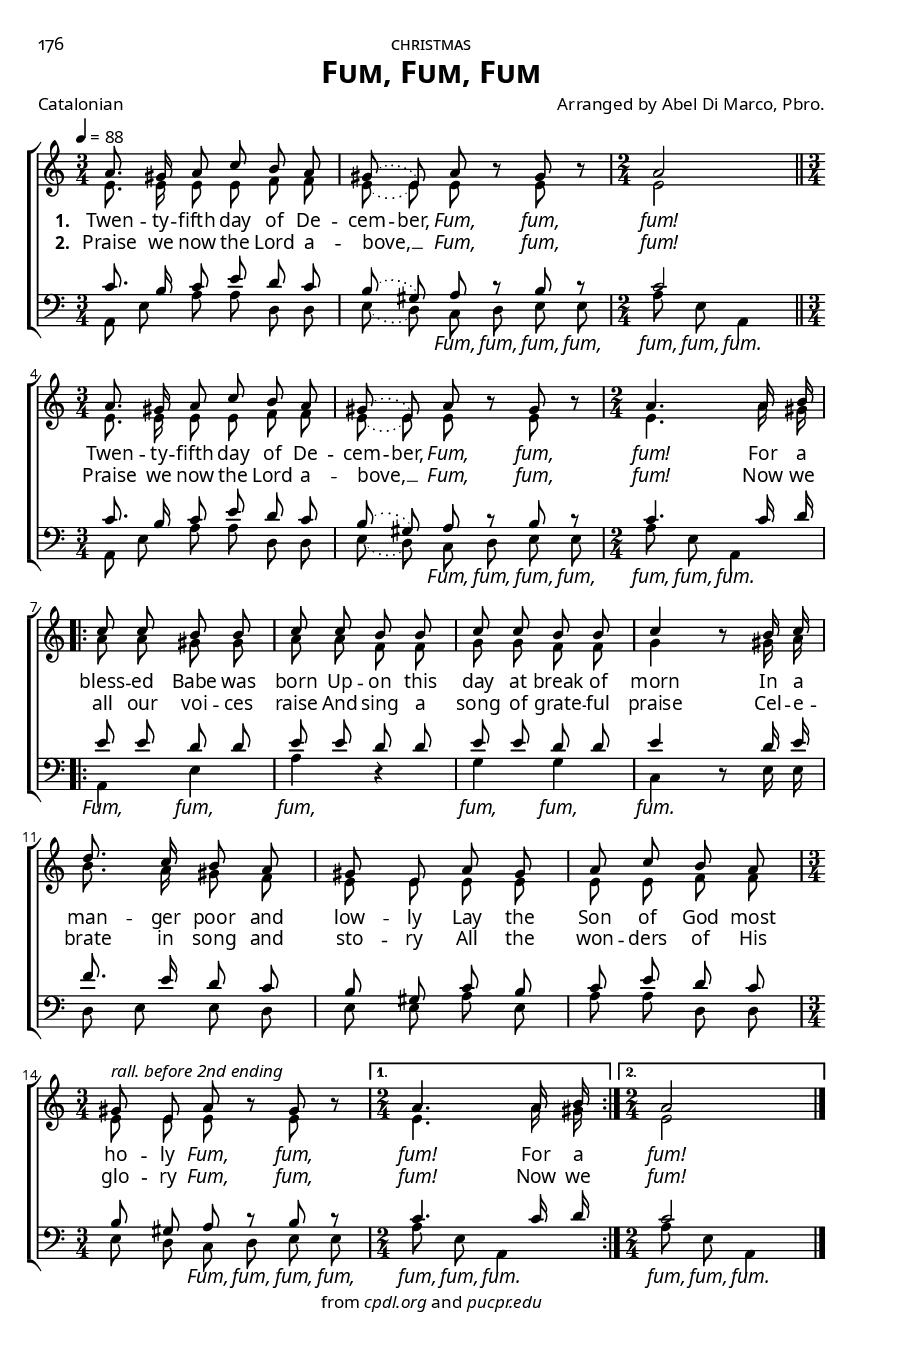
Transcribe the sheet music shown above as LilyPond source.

\version "2.14.2"
\include "util.ly"
\header {
  title = \markup{\override #'(font-name . "Garamond Premier Pro Semibold"){ \abs-fontsize #15 \smallCapsOldStyle"Fum, Fum, Fum"}}
  poet = \markup\oldStyleNum"Catalonian"
  composer = \markup\oldStyleNum"Arranged by Abel Di Marco, Pbro."
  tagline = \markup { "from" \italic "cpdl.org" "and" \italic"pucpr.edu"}
}
\paper {
  %print-all-headers = ##f
  paper-height = 9\in
  paper-width = 6\in
  indent = 0\in
  %system-system-spacing = #'((basic-distance . 10) (padding . 0))
  system-system-spacing =
    #'((basic-distance . 0)
       (minimum-distance . 0)
       (padding . -5)
       (stretchability . 100))
  ragged-last-bottom = ##f
  ragged-bottom = ##f
  two-sided = ##t
  inner-margin = 0.5\in
  outer-margin = 0.25\in
  top-margin = 0.25\in
  bottom-margin = 0.25\in
  first-page-number = #176
  print-first-page-number = ##t
  headerLine = \markup{\override #'(font-name . "Garamond Premier Pro") \smallCapsOldStyle"christmas"}
  oddHeaderMarkup = \markup\fill-line{
     \override #'(font-name . "Garamond Premier Pro")\abs-fontsize #8.5
     \combine 
        \fill-line{"" \on-the-fly #print-page-number-check-first
        \oldStylePageNum""
        }
        \fill-line{\headerLine}
  }
  evenHeaderMarkup = \markup {
     \override #'(font-name . "Garamond Premier Pro")\abs-fontsize #8.5
     \combine
        \on-the-fly #print-page-number-check-first
        \oldStylePageNum""
        \fill-line{\headerLine}
  }
}
#(set-global-staff-size 15) \paper{ #(define fonts (make-pango-font-tree "GoudyOlSt BT" "Garamond Premier Pro" "Garamond Premier Pro" (/ 15 20))) }
global = {
  \key c \major
  \time 3/4
  \autoBeamOff
  \override DynamicLineSpanner #'staff-padding = #0.0
  \override DynamicLineSpanner #'Y-extent = #'(-1 . 1)
}

sopMusic = \relative c' {
  \slurDotted
  \tempo 4 = 88
  a'8. gis16 a8 c b a |
  gis( e) a b8\rest gis b\rest
  \time 2/4 a2 \bar "||" \break
  
  \time 3/4 a8. gis16 a8 c b a |
  gis( e) a b8\rest gis b\rest
  \time 2/4 a4. a16 b | \break
  \repeat volta 2 {
    c8 c b b |
    
    c c b b |
    c c b b |
    c4 b8\rest b16 c |
    d8. c16 b8 a |
    gis e a gis |
    
    %page2
    a8 c b a |
    \time 3/4 gis8^\markup\italic"rall. before 2nd ending" e a b\rest gis b\rest |
  }
  \alternative {
    {
      \time 2/4 a4. a16 b
    }
    {
      \time 2/4 a2 \bar "|."
    }
  }
}
sopWords = \lyricmode {
  
}

altoMusic = \relative c' {
  \slurDotted
  e8. e16 e8 e f f |
  e( e) e s e s |
  e2 |
  
  e8. e16 e8 e f f |
  e( e) e s e s |
  e4. a16 gis |
  a8 a gis gis |
  
  a a f f |
  g g f f |
  g4 s8 gis16 a |
  b8. a16 gis8 f |
  e e e e |
  
  %page2
  e e f f |
  e e e s e s |
  e4. a16 gis |
  
  e2 \bar "|."
}
altoWords = \lyricmode {
  \dropLyricsV
  \set ignoreMelismata = ##t
  \set stanza = #"1. "
  Twen -- ty -- fifth day of De -- cem -- ber,
  \markup\italic Fum, \markup\italic fum, \markup\italic fum!
  Twen -- ty -- fifth day of De -- cem -- ber,
  \markup\italic Fum, \markup\italic fum, \markup\italic fum!
  
  For a bless -- ed Babe was born
  Up -- on this day at break of morn
  In a man -- ger poor and low -- ly
  Lay the Son of God most ho -- ly
  \markup\italic Fum, \markup\italic fum, \markup\italic fum!
  
  For a
  \markup\italic fum!
  
}
altoWordsII = \lyricmode {
  \dropLyricsV
  \set ignoreMelismata = ##t
%\markup\italic
  \set stanza = #"2. "
  Praise we now the Lord a -- bove, __ _
  \markup\italic Fum, \markup\italic fum, \markup\italic fum!
  Praise we now the Lord a -- bove, __ _
  \markup\italic Fum, \markup\italic fum, \markup\italic fum!
  Now we all our voi -- ces raise
  And sing a song of grate -- ful praise
  Cel -- e -- brate in song and sto -- ry
  All the won -- ders of His glo -- ry
  \markup\italic Fum, \markup\italic fum, \markup\italic fum!
  
  Now we
  \markup\italic fum!
}
altoWordsIII = \lyricmode {
  \set stanza = #"3. "
  \set ignoreMelismata = ##t
}
altoWordsIV = \lyricmode {
  \set stanza = #"4. "
  \set ignoreMelismata = ##t
}
altoWordsV = \lyricmode {
  \set stanza = #"5. "
  \set ignoreMelismata = ##t
}
altoWordsVI = \lyricmode {
  \set stanza = #"6. "
  \set ignoreMelismata = ##t
}
tenorMusic = \relative c' {
  \slurDotted
  c8. b16 c8 e d c |
  b( gis) a r b r |
  c2 |
  
  c8. b16 c8 e d c |
  b( gis) a r b r |
  c4. c16 d |
  e8 e d d |
  
  e e d d |
  e e d d |
  e4 s8 d16 e |
  f8. e16 d8 c |
  b gis c b |
  
  %page2
  c8 e d c |
  b gis a r b r |
  c4. c16 d |
  
  c2 \bar "|."
}
tenorWords = \lyricmode {

}

bassMusic = \relative c {
  \slurDotted
  a8 e' a a d, d |
  e( d) c d e e |
  a e a,4 |
  
  a8 e' a a d, d |
  e( d) c d e e |
  a e a,4 |
  a e' |
  
  a d,\rest |
  g g c, d8\rest e16 e |
  d8 e e d |
  e e a e |
  
  %page2
  a8 a d, d |
  e d c d e e |
  a e a,4 |
  
  a'8 e a,4 \bar "|."
}
bassWords = \lyricmode {
  \repeat unfold 7 \skip1
  \markup\italic Fum, \markup\italic fum, \markup\italic fum, \markup\italic fum, 
  \markup\italic fum, \markup\italic fum, \markup\italic fum.
  
  \repeat unfold 7 \skip1
  \markup\italic Fum, \markup\italic fum, \markup\italic fum, \markup\italic fum, 
  \markup\italic fum, \markup\italic fum, \markup\italic fum.
  
  \markup\italic Fum, \markup\italic fum, \markup\italic fum,
  \markup\italic fum, \markup\italic fum, \markup\italic fum.
  
  \repeat unfold 16 \skip1
  \markup\italic Fum, \markup\italic fum, \markup\italic fum, \markup\italic fum, 
  \markup\italic fum, \markup\italic fum, \markup\italic fum.
  
  
  \markup\italic fum, \markup\italic fum, \markup\italic fum.
  
}

pianoRH = \relative c' {
  
}
pianoLH = \relative c' {
  
}

\score {
  <<
   \new ChoirStaff <<
    \new Staff = women <<
      \new Voice = "sopranos" { \voiceOne << \global \sopMusic >> }
      \new Voice = "altos" { \voiceTwo << \global \altoMusic >> }
    >>
    \new Lyrics \with { alignAboveContext = #"women" \override VerticalAxisGroup #'nonstaff-relatedstaff-spacing = #'((basic-distance . 1))} \lyricsto "sopranos" \sopWords
    \new Lyrics = "altosVI"  \with { alignBelowContext = #"women" } \lyricsto "altos" \altoWordsVI
    \new Lyrics = "altosV"  \with { alignBelowContext = #"women" } \lyricsto "altos" \altoWordsV
    \new Lyrics = "altosIV"  \with { alignBelowContext = #"women" } \lyricsto "altos" \altoWordsIV
    \new Lyrics = "altosIII"  \with { alignBelowContext = #"women" } \lyricsto "altos" \altoWordsIII
    \new Lyrics = "altosII"  \with { alignBelowContext = #"women" } \lyricsto "altos" \altoWordsII
    \new Lyrics = "altos"  \with { alignBelowContext = #"women" \override VerticalAxisGroup #'nonstaff-relatedstaff-spacing = #'((basic-distance . 1))} \lyricsto "altos" \altoWords
   \new Staff = men <<
      \clef bass
      \new Voice = "tenors" { \voiceOne << \global \tenorMusic >> }
      \new Voice = "basses" { \voiceTwo << \global \bassMusic >> }
    >>
    \new Lyrics \with { alignAboveContext = #"men" \override VerticalAxisGroup #'nonstaff-relatedstaff-spacing = #'((basic-distance . 1)) } \lyricsto "tenors" \tenorWords
    \new Lyrics \with { alignBelowContext = #"men" \override VerticalAxisGroup #'nonstaff-relatedstaff-spacing = #'((basic-distance . 0) (padding . -0.5)) } \lyricsto "basses" \bassWords
  >>
%    \new PianoStaff << \new Staff { \new Voice { \pianoRH } } \new Staff { \clef "bass" \pianoLH } >>
  >>
  \layout {
    \context {
      \Score
      %\override SpacingSpanner #'base-shortest-duration = #(ly:make-moment 1 8)
      %\override SpacingSpanner #'common-shortest-duration = #(ly:make-moment 1 4)
    }
    \context {
      % Remove all empty staves
      % \Staff \RemoveEmptyStaves \override VerticalAxisGroup #'remove-first = ##t
    }
  }
  \midi {
    %\tempo 4 = 90
    \set Staff.midiInstrument = "flute"
  
    \context {
      \Voice
      \remove "Dynamic_performer"
    }
  }
}
